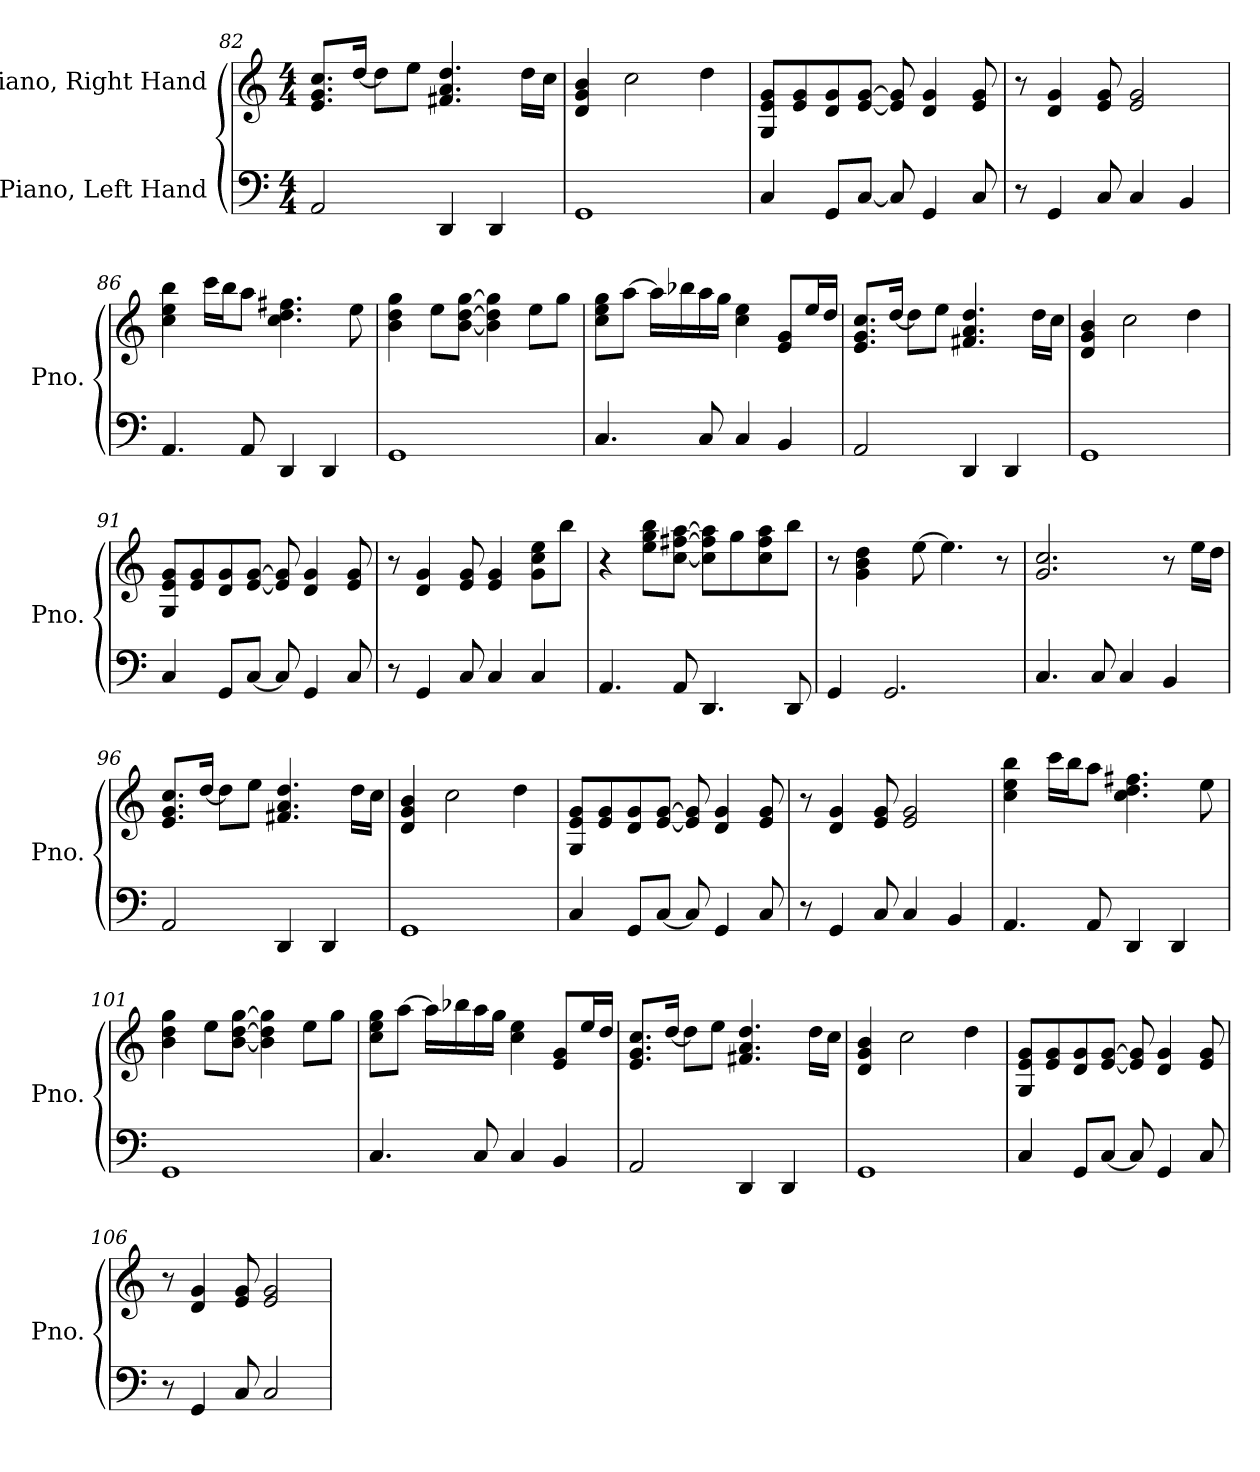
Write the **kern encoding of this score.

**kern	**kern
*part2	*part1
*staff2	*staff1
*I"Piano, Left Hand	*I"Piano, Right Hand
*I'Pno.	*I'Pno.
*clefF4	*clefG2
*k[]	*k[]
*M4/4	*M4/4
=82	=82
2AA/	8.e/ 8.g/ 8.cc/L
.	[16dd/Jk
.	8dd\L]
.	8ee\J
4DD/	4.f#X/ 4.a/ 4.dd/
4DD/	.
.	16dd\LL
.	16cc\JJ
!!LO:PB:g=z
=83	=83
1GG	4d/ 4g/ 4b/
.	2cc\
.	4dd\
=84	=84
4C/	8G/ 8e/ 8g/L
.	8e/ 8g/
8GG/L	8d/ 8g/
[8C/J	[8e/ [8g/J
8C/]	8e/] 8g/]
4GG/	4d/ 4g/
8C/	8e/ 8g/
=85	=85
8r	8r
4GG/	4d/ 4g/
8C/	8e/ 8g/
4C/	2e/ 2g/
4BB/	.
=86	=86
4.AA/	4cc\ 4ee\ 4bb\
.	16ccc\LL
.	16bb\J
8AA/	8aa\J
4DD/	4.cc\ 4.dd\ 4.ff#X\
4DD/	.
.	8ee\
=87	=87
1GG	4b\ 4dd\ 4gg\
.	8ee\L
.	[8b\ [8dd\ [8gg\J
.	4b\] 4dd\] 4gg\]
.	8ee\L
.	8gg\J
!!LO:LB:g=z
=88	=88
4.C/	8cc\ 8ee\ 8gg\L
.	[8aa\J
.	16aa\LL]
.	16bb-X\
8C/	16aa\
.	16gg\JJ
4C/	4cc\ 4ee\
4BB/	8e/ 8g/L
.	16ee/L
.	16dd/JJ
=89	=89
2AA/	8.e/ 8.g/ 8.cc/L
.	[16dd/Jk
.	8dd\L]
.	8ee\J
4DD/	4.f#X/ 4.a/ 4.dd/
4DD/	.
.	16dd\LL
.	16cc\JJ
=90	=90
1GG	4d/ 4g/ 4b/
.	2cc\
.	4dd\
=91	=91
4C/	8G/ 8e/ 8g/L
.	8e/ 8g/
8GG/L	8d/ 8g/
[8C/J	[8e/ [8g/J
8C/]	8e/] 8g/]
4GG/	4d/ 4g/
8C/	8e/ 8g/
=92	=92
8r	8r
4GG/	4d/ 4g/
8C/	8e/ 8g/
4C/	4e/ 4g/
4C/	8g\ 8cc\ 8ee\L
.	8bb\J
!!LO:LB:g=z
=93	=93
4.AA/	4r
.	8ee\ 8gg\ 8bb\L
8AA/	[8cc\ [8ff#X\ [8aa\J
4.DD/	8cc\] 8ff#\] 8aa\]L
.	8gg\
.	8cc\ 8ff#\ 8aa\
8DD/	8bb\J
=94	=94
4GG/	8r
.	4g\ 4b\ 4dd\
2.GG/	.
.	[8ee\
.	4.ee\]
.	8r
=95	=95
4.C/	2.g/ 2.cc/
8C/	.
4C/	.
4BB/	8r
.	16ee\LL
.	16dd\JJ
=96	=96
2AA/	8.e/ 8.g/ 8.cc/L
.	[16dd/Jk
.	8dd\L]
.	8ee\J
4DD/	4.f#X/ 4.a/ 4.dd/
4DD/	.
.	16dd\LL
.	16cc\JJ
=97	=97
1GG	4d/ 4g/ 4b/
.	2cc\
.	4dd\
!!LO:LB:g=z
=98	=98
4C/	8G/ 8e/ 8g/L
.	8e/ 8g/
8GG/L	8d/ 8g/
[8C/J	[8e/ [8g/J
8C/]	8e/] 8g/]
4GG/	4d/ 4g/
8C/	8e/ 8g/
=99	=99
8r	8r
4GG/	4d/ 4g/
8C/	8e/ 8g/
4C/	2e/ 2g/
4BB/	.
=100	=100
4.AA/	4cc\ 4ee\ 4bb\
.	16ccc\LL
.	16bb\J
8AA/	8aa\J
4DD/	4.cc\ 4.dd\ 4.ff#X\
4DD/	.
.	8ee\
=101	=101
1GG	4b\ 4dd\ 4gg\
.	8ee\L
.	[8b\ [8dd\ [8gg\J
.	4b\] 4dd\] 4gg\]
.	8ee\L
.	8gg\J
!!LO:LB:g=z
=102	=102
4.C/	8cc\ 8ee\ 8gg\L
.	[8aa\J
.	16aa\LL]
.	16bb-X\
8C/	16aa\
.	16gg\JJ
4C/	4cc\ 4ee\
4BB/	8e/ 8g/L
.	16ee/L
.	16dd/JJ
=103	=103
2AA/	8.e/ 8.g/ 8.cc/L
.	[16dd/Jk
.	8dd\L]
.	8ee\J
4DD/	4.f#X/ 4.a/ 4.dd/
4DD/	.
.	16dd\LL
.	16cc\JJ
=104	=104
1GG	4d/ 4g/ 4b/
.	2cc\
.	4dd\
=105	=105
4C/	8G/ 8e/ 8g/L
.	8e/ 8g/
8GG/L	8d/ 8g/
[8C/J	[8e/ [8g/J
8C/]	8e/] 8g/]
4GG/	4d/ 4g/
8C/	8e/ 8g/
=106	=106
8r	8r
4GG/	4d/ 4g/
8C/	8e/ 8g/
2C/	2e/ 2g/
=	=
*-	*-
